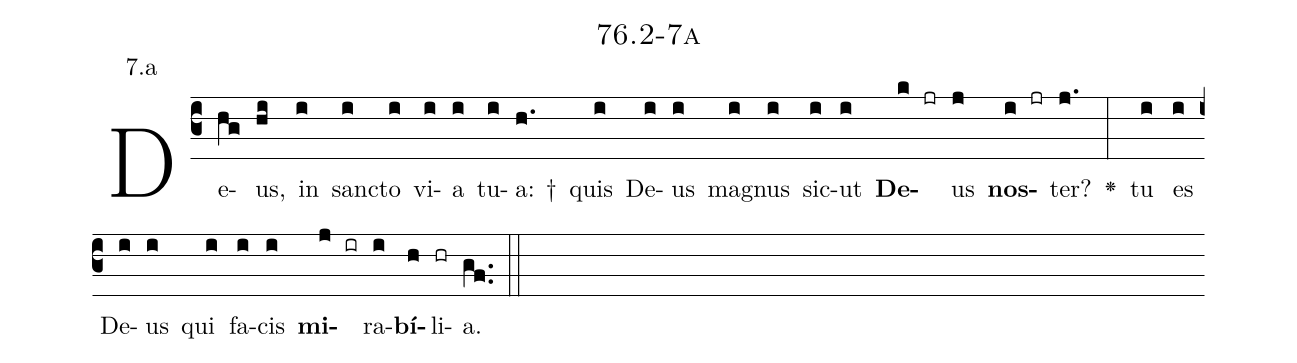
name: 76.2-7a;
annotation: 7.a;
%%
(c3)De(hg)us,(hi) in(i) sanc(i)to(i) vi(i)a(i) tu(i)a: †(h.) quis(i) De(i)us(i) ma(i)gnus(i) sic(i)ut(i) <b>De</b>(k jr)us(j) <b>nos</b>(i jr)ter?(j.) <v>\greheightstar</v>(:) tu(i) es(i) De(i)us(i) qui(i) fa(i)cis(i) <b>mi</b>(j ir)ra(i)<b>bí</b>(h)li(hr)a.(gf..) (::)


%E(i) u(i) o(j) u(i) a(h) e.(gf..) (::)
